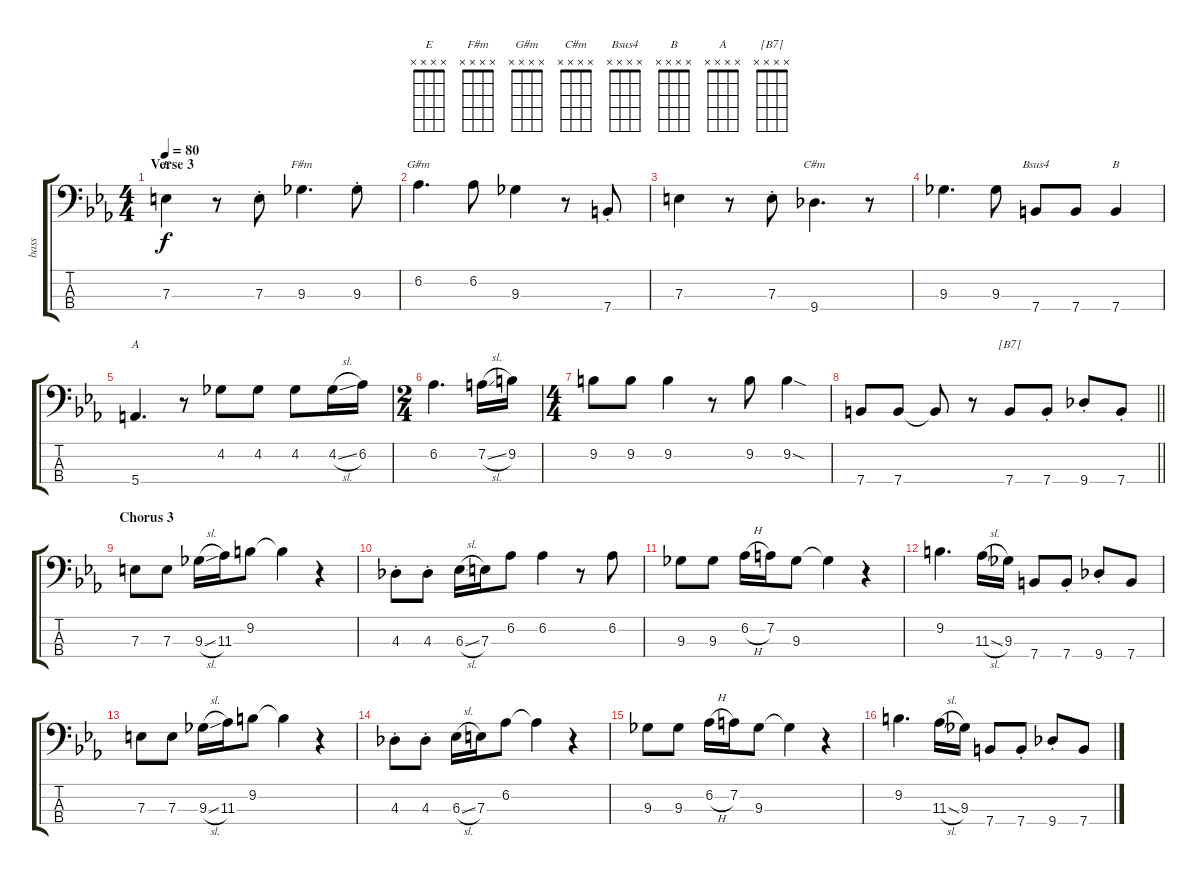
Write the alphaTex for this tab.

\track ("bass" "bass") {instrument electricbassfinger}
\staff {score tabs}
\tuning (G2 D2 A1 E1) {hide}
\chord ("E" x x x x)
\chord ("F#m" x x x x)
\chord ("G#m" x x x x)
\chord ("C#m" x x x x)
\chord ("Bsus4" x x x x)
\chord ("B" x x x x)
\chord ("A" x x x x)
\chord ("[B7]" x x x x)
\ts (4 4)
\section ("" "Verse 3")
\tempo 80
\clef f4
\ks eb
7.3.4{ch "E" dy f} r.8 7.3{st}.8 9.3.4{d ch "F#m"} 9.3{st}.8 |
6.2.4{d ch "G#m"} 6.2.8 9.3.4 r.8 7.4{st}.8 |
7.3.4 r.8 7.3{st}.8 9.4.4{d ch "C#m"} r.8 |
9.3.4{d} 9.3.8 7.4.8{ch "Bsus4"} 7.4.8 7.4.4{ch "B"} |
5.4.4{d ch "A"} r.8 4.2.8 4.2.8 4.2.8 4.2{sl}.16 6.2.16 |
\ts (2 4)
6.2.4{d} 7.2{sl}.16 9.2.16 |
\ts (4 4)
9.2.8 9.2.8 9.2.4 r.8 9.2.8 9.2{sod}.4 |
\barLineRight lightlight
7.4.8 7.4.8 7.4{t}.8 r.8 7.4.8{ch "[B7]"} 7.4{st}.8 9.4{st}.8 7.4{st}.8 |
\section ("" "Chorus 3")
7.3.8 7.3.8 9.3{sl}.16 11.3.16 9.2.8 9.2{t}.4 r.4 |
4.3{st}.8 4.3{st}.8 6.3{sl}.16 7.3.16 6.2.8 6.2.4 r.8 6.2.8 |
9.3.8 9.3.8 6.2{h}.16 7.2.16 9.3.8 9.3{t}.4 r.4 |
9.2.4{d} 11.3{sl}.16 9.3.16 7.4.8 7.4{st}.8 9.4{st}.8 7.4.8 |
7.3.8 7.3.8 9.3{sl}.16 11.3.16 9.2.8 9.2{t}.4 r.4 |
4.3{st}.8 4.3{st}.8 6.3{sl}.16 7.3.16 6.2.8 6.2{t}.4 r.4 |
9.3.8 9.3.8 6.2{h}.16 7.2.16 9.3.8 9.3{t}.4 r.4 |
9.2.4{d} 11.3{sl}.16 9.3.16 7.4.8 7.4{st}.8 9.4{st}.8 7.4.8
